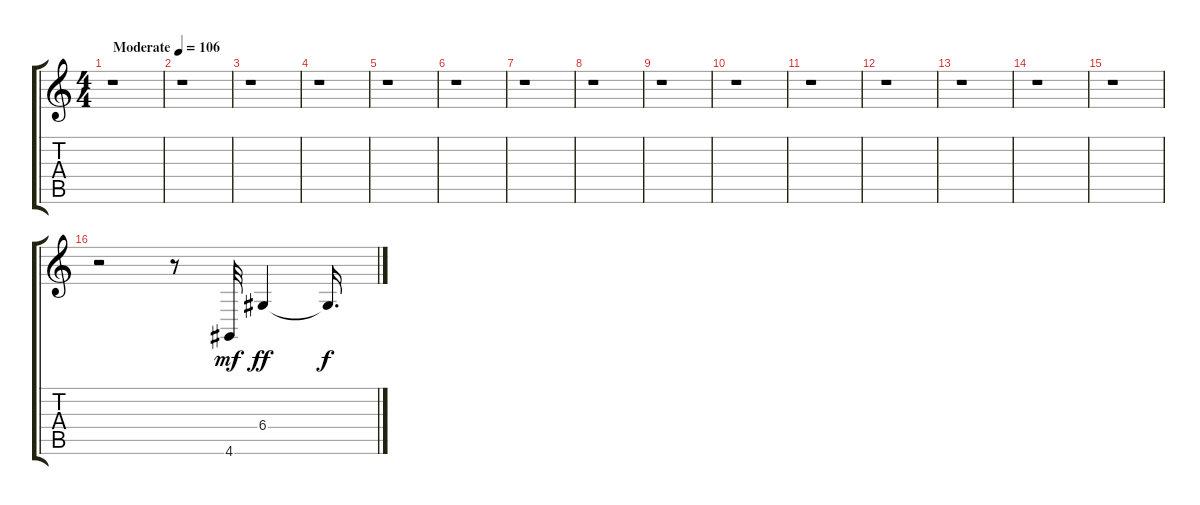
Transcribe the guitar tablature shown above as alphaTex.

\track "" {instrument stringensemble2}
\staff {score tabs}
\tuning (E4 B3 G3 D3 A2 E2) {hide}
\ts (4 4)
\tempo (106 "Moderate")
\clef g2
\ks c
r.1{dy mf instrument stringensemble2} |
r.1 |
r.1 |
r.1 |
r.1 |
r.1 |
r.1 |
r.1 |
r.1 |
r.1 |
r.1 |
r.1 |
r.1 |
r.1 |
r.1 |
r.2 r.8 4.6.32 6.4.4{dy ff} 6.4{t}.16{d dy f}
